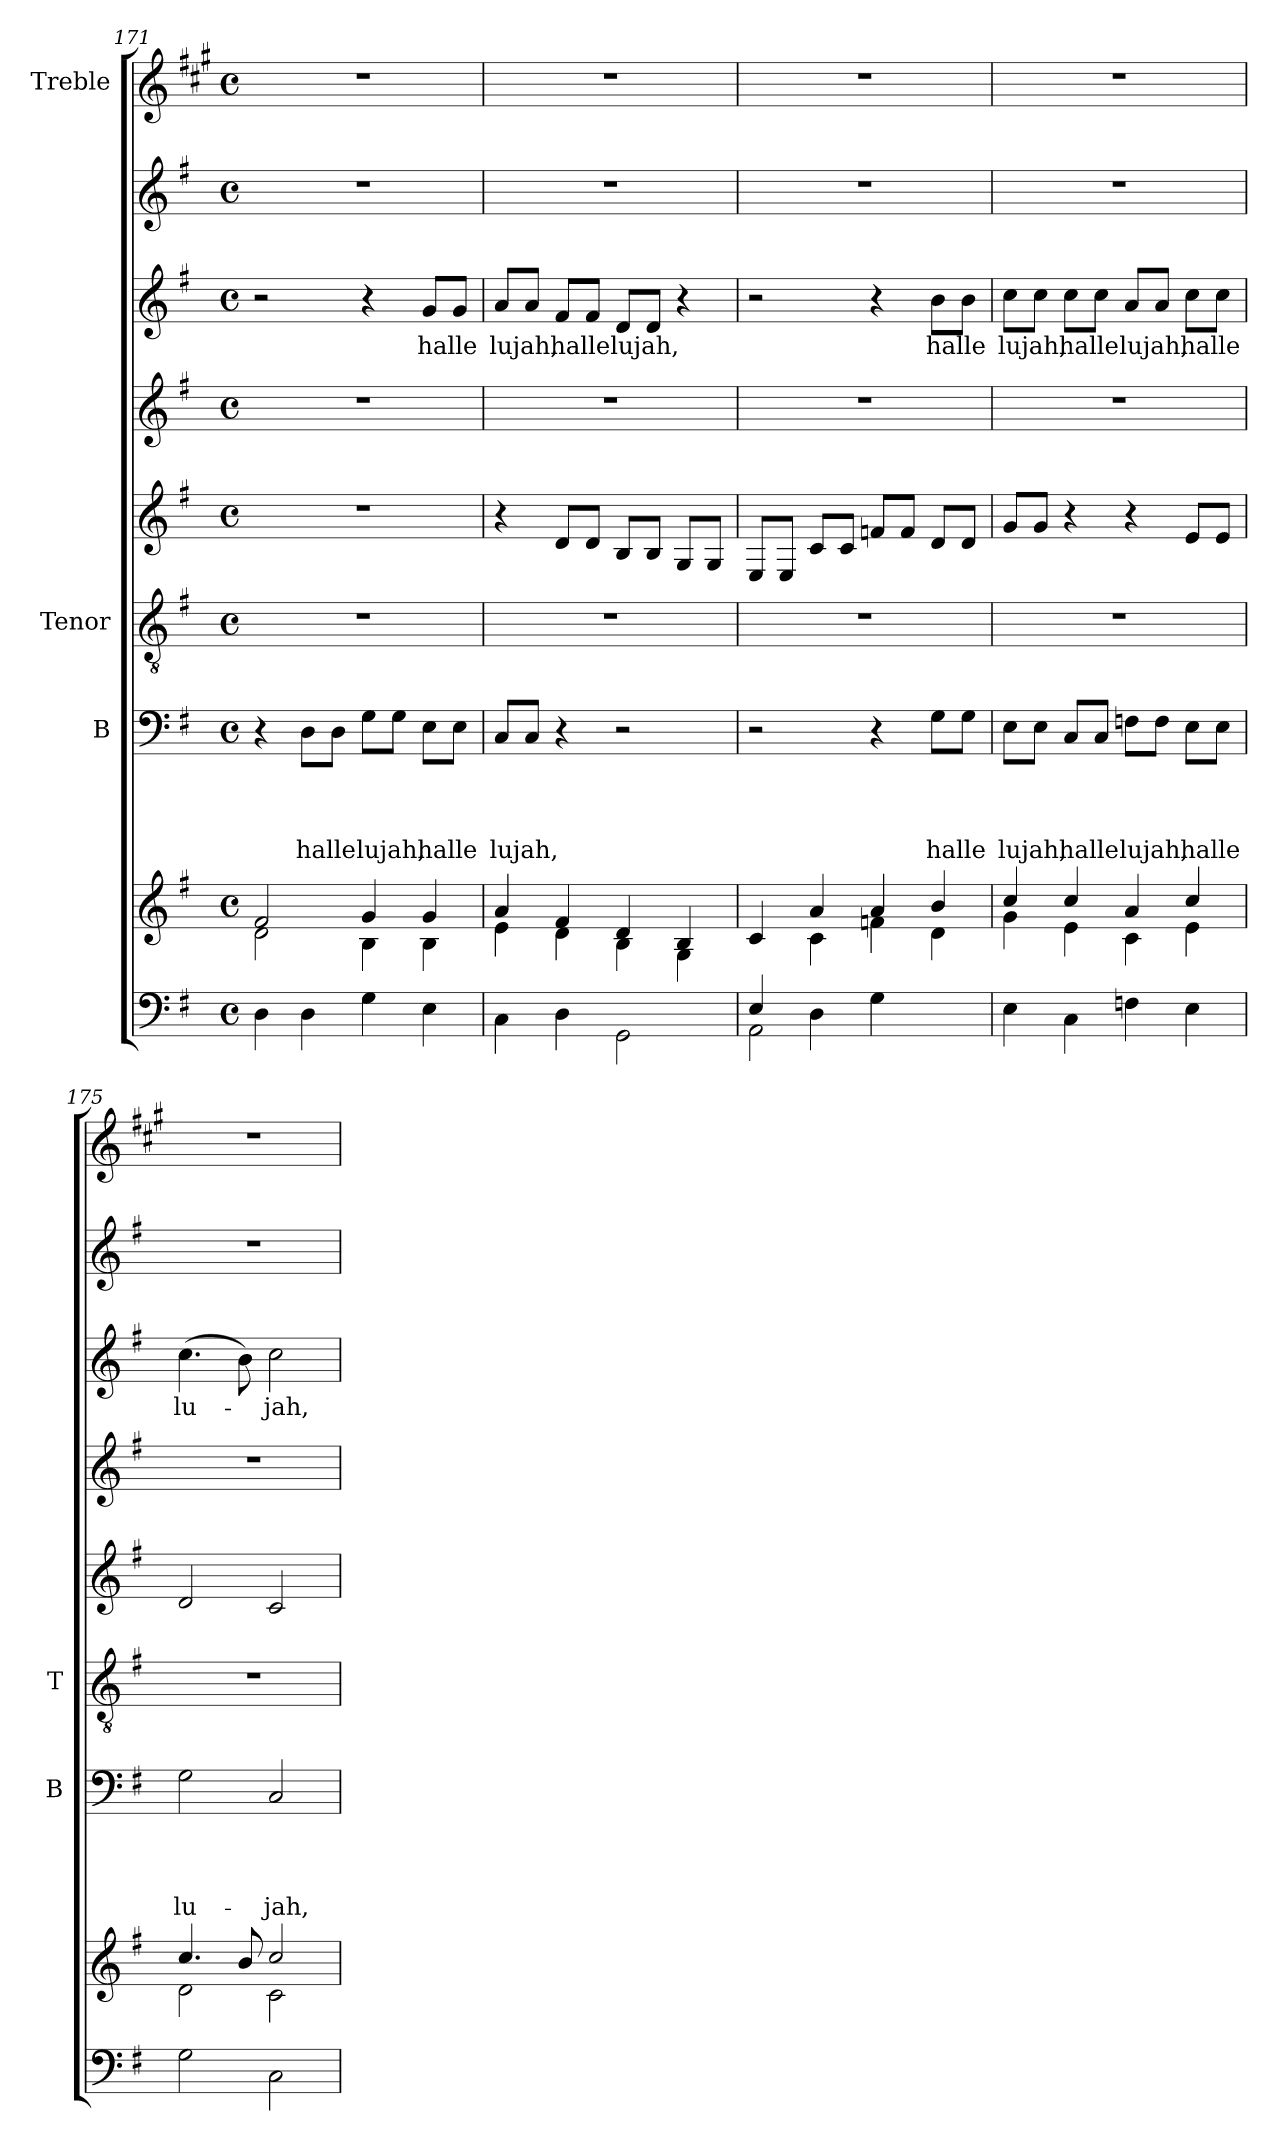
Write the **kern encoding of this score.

**kern	**kern	**kern	**text	**text	**text	**text	**kern	**kern	**kern	**kern	**text	**kern	**kern
*part9	*part8	*part7	*part7	*part7	*part7	*part7	*part6	*part5	*part4	*part3	*part3	*part2	*part1
*staff9	*staff8	*staff7	*staff7	*staff7	*staff7	*staff7	*staff6	*staff5	*staff4	*staff3	*staff3	*staff2	*staff1
*	*	*I"B	*	*	*	*	*I"Tenor	*	*	*	*	*	*I"Treble
*	*	*I'B	*	*	*	*	*I'T	*	*	*	*	*	*
*clefF4	*clefG2	*clefF4	*	*	*	*	*clefGv2	*clefG2	*clefG2	*clefG2	*	*clefG2	*clefG2
*	*	*	*	*	*	*	*	*	*	*	*	*	*ITrd1c2
*k[f#]	*k[f#]	*k[f#]	*	*	*	*	*k[f#]	*k[f#]	*k[f#]	*k[f#]	*	*k[f#]	*k[f#]
*G:	*G:	*G:	*	*	*	*	*G:	*G:	*G:	*G:	*	*G:	*G:
*M4/4	*M4/4	*M4/4	*	*	*	*	*M4/4	*M4/4	*M4/4	*M4/4	*	*M4/4	*M4/4
*met(c)	*met(c)	*met(c)	*	*	*	*	*met(c)	*met(c)	*met(c)	*met(c)	*	*met(c)	*met(c)
=171	=171	=171	=171	=171	=171	=171	=171	=171	=171	=171	=171	=171	=171
*	*^	*	*	*	*	*	*	*	*	*	*	*	*
4D\	2d\	2f#/	4r	.	.	.	.	1r	1r	1r	2r	.	1r	1r
!	!	!	!	!	!	!	!LO:LY:b	!	!	!	!	!	!	!
4D\	.	.	8D\L	.	.	.	halle	.	.	.	.	.	.	.
.	.	.	8D\J	.	.	.	.	.	.	.	.	.	.	.
!	!	!	!	!	!	!	!LO:LY:b	!	!	!	!	!	!	!
4G\	4B\	4g/	8G\L	.	.	.	lujah,	.	.	.	4r	.	.	.
.	.	.	8G\J	.	.	.	.	.	.	.	.	.	.	.
!	!	!	!	!	!	!	!LO:LY:b	!	!	!	!	!LO:LY:b	!	!
4E\	4B\	4g/	8E\L	.	.	.	halle	.	.	.	8g/L	halle	.	.
.	.	.	8E\J	.	.	.	.	.	.	.	8g/J	.	.	.
=172	=172	=172	=172	=172	=172	=172	=172	=172	=172	=172	=172	=172	=172	=172
!	!	!	!	!	!	!	!LO:LY:b	!	!	!	!	!LO:LY:b	!	!
4C\	4e\	4a/	8C/L	.	.	.	lujah,	1r	4r	1r	8a/L	lujah,	1r	1r
.	.	.	8C/J	.	.	.	.	.	.	.	8a/J	.	.	.
!	!	!	!	!	!	!	!	!	!	!	!	!LO:LY:b	!	!
4D\	4d\	4f#/	4r	.	.	.	.	.	8d/L	.	8f#/L	hallelujah,	.	.
.	.	.	.	.	.	.	.	.	8d/J	.	8f#/J	.	.	.
2GG\	4B\	4d/	2r	.	.	.	.	.	8B/L	.	8d/L	.	.	.
.	.	.	.	.	.	.	.	.	8B/J	.	8d/J	.	.	.
.	4G\	4B/	.	.	.	.	.	.	8G/L	.	4r	.	.	.
.	.	.	.	.	.	.	.	.	8G/J	.	.	.	.	.
=173	=173	=173	=173	=173	=173	=173	=173	=173	=173	=173	=173	=173	=173	=173
*^	*	*	*	*	*	*	*	*	*	*	*	*	*	*
2AA\	4E/	4c/	4ryy	2r	.	.	.	.	1r	8E/L	1r	2r	.	1r	1r
.	.	.	.	.	.	.	.	.	.	8E/J	.	.	.	.	.
.	4D\	4c\	4a/	.	.	.	.	.	.	8c/L	.	.	.	.	.
.	.	.	.	.	.	.	.	.	.	8c/J	.	.	.	.	.
4ryy	4G\	4a/	4fn\	4r	.	.	.	.	.	8fn/L	.	4r	.	.	.
.	.	.	.	.	.	.	.	.	.	8f/J	.	.	.	.	.
!	!	!	!	!	!	!	!	!LO:LY:b	!	!	!	!	!LO:LY:b	!	!
4ryy	4ryy	4b/	4d\	8G\L	.	.	.	halle	.	8d/L	.	8b\L	halle	.	.
.	.	.	.	8G\J	.	.	.	.	.	8d/J	.	8b\J	.	.	.
*v	*v	*	*	*	*	*	*	*	*	*	*	*	*	*	*
=174	=174	=174	=174	=174	=174	=174	=174	=174	=174	=174	=174	=174	=174	=174
!	!	!	!	!	!	!	!LO:LY:b	!	!	!	!	!LO:LY:b	!	!
4E\	4g\	4cc/	8E\L	.	.	.	lujah,	1r	8g/L	1r	8cc\L	lujah,	1r	1r
.	.	.	8E\J	.	.	.	.	.	8g/J	.	8cc\J	.	.	.
!	!	!	!	!	!	!	!LO:LY:b	!	!	!	!	!LO:LY:b	!	!
4C\	4e\	4cc/	8C/L	.	.	.	halle	.	4r	.	8cc\L	halle	.	.
.	.	.	8C/J	.	.	.	.	.	.	.	8cc\J	.	.	.
!	!	!	!	!	!	!	!LO:LY:b	!	!	!	!	!LO:LY:b	!	!
4Fn\	4c\	4a/	8Fn\L	.	.	.	lujah,	.	4r	.	8a/L	lujah,	.	.
.	.	.	8F\J	.	.	.	.	.	.	.	8a/J	.	.	.
!	!	!	!	!	!	!	!LO:LY:b	!	!	!	!	!LO:LY:b	!	!
4E\	4e\	4cc/	8E\L	.	.	.	halle	.	8e/L	.	8cc\L	halle	.	.
.	.	.	8E\J	.	.	.	.	.	8e/J	.	8cc\J	.	.	.
!!LO:PB:g=z
=175	=175	=175	=175	=175	=175	=175	=175	=175	=175	=175	=175	=175	=175	=175
!	!	!	!	!	!	!	!LO:LY:b	!	!	!	!	!LO:LY:b	!	!
2G\	2d\	4.cc/	2G\	.	.	.	lu-	1r	2d/	1r	(>4.cc\	lu-	1r	1r
.	.	8b/	.	.	.	.	.	.	.	.	8b\)	.	.	.
!	!	!	!	!	!	!	!LO:LY:b	!	!	!	!	!LO:LY:b	!	!
2C\	2c\	2cc/	2C/	.	.	.	-jah,	.	2c/	.	2cc\	-jah,	.	.
*	*v	*v	*	*	*	*	*	*	*	*	*	*	*	*
=	=	=	=	=	=	=	=	=	=	=	=	=	=
*-	*-	*-	*-	*-	*-	*-	*-	*-	*-	*-	*-	*-	*-
